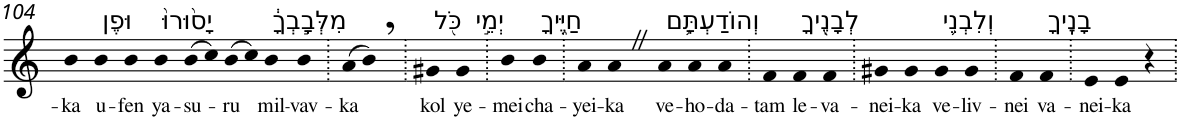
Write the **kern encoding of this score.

**kern	**text
*part1	*part1
*staff1	*staff1
*I"Piano	*
*I'Pno	*
!!LO:PB:g=z
*clefG2	*
*k[]	*
=104	=104
!	!LO:LY:b
4b	-ka
!LO:TX:a:t=וּפֶן	!
!	!LO:LY:b
4b	u-
!	!LO:LY:b
4b	-fen
!LO:TX:a:t=יָס֙וּרוּ֙	!
!	!LO:LY:b
4b	ya-
!	!LO:LY:b
(>8b	-su-
8cc)	.
!	!LO:LY:b
(>8b	-ru
8cc)	.
!LO:TX:a:t=מִלְּבָ֣בְךָ֔	!
!	!LO:LY:b
4b	mil-
!	!LO:LY:b
4b	-vav-
=105.	=105.
!	!LO:LY:b
(>8a	-ka
8b,)	.
=106.	=106.
!LO:TX:a:t=כֹּ֖ל	!
!	!LO:LY:b
4g#X	kol
!LO:TX:a:t=יְמֵ֣י	!
!	!LO:LY:b
4g#	ye-
=107.	=107.
!	!LO:LY:b
4b	-mei
!LO:TX:a:t=חַיֶּ֑יךָ	!
!	!LO:LY:b
4b	cha-
=108.	=108.
!	!LO:LY:b
4a	-yei-
!	!LO:LY:b
4aZ	-ka
!LO:TX:a:t=וְהוֹדַעְתָּ֥ם	!
!	!LO:LY:b
4a	ve-
!	!LO:LY:b
4a	-ho-
!	!LO:LY:b
4a	-da-
=109.	=109.
!	!LO:LY:b
4f	-tam
!LO:TX:a:t=לְבָנֶ֖יךָ	!
!	!LO:LY:b
4f	le-
!	!LO:LY:b
4f	-va-
=110.	=110.
!	!LO:LY:b
4g#X	-nei-
!	!LO:LY:b
4g#	-ka
!LO:TX:a:t=וְלִבְנֵ֥י	!
!	!LO:LY:b
4g#	ve-
!	!LO:LY:b
4g#	-liv-
=111.	=111.
!	!LO:LY:b
4f	-nei
!LO:TX:a:t=בָנֶֽיךָ	!
!	!LO:LY:b
4f	va-
=112.	=112.
!	!LO:LY:b
4e	-nei-
!	!LO:LY:b
4e	-ka
4r	.
=.	=.
*-	*-
